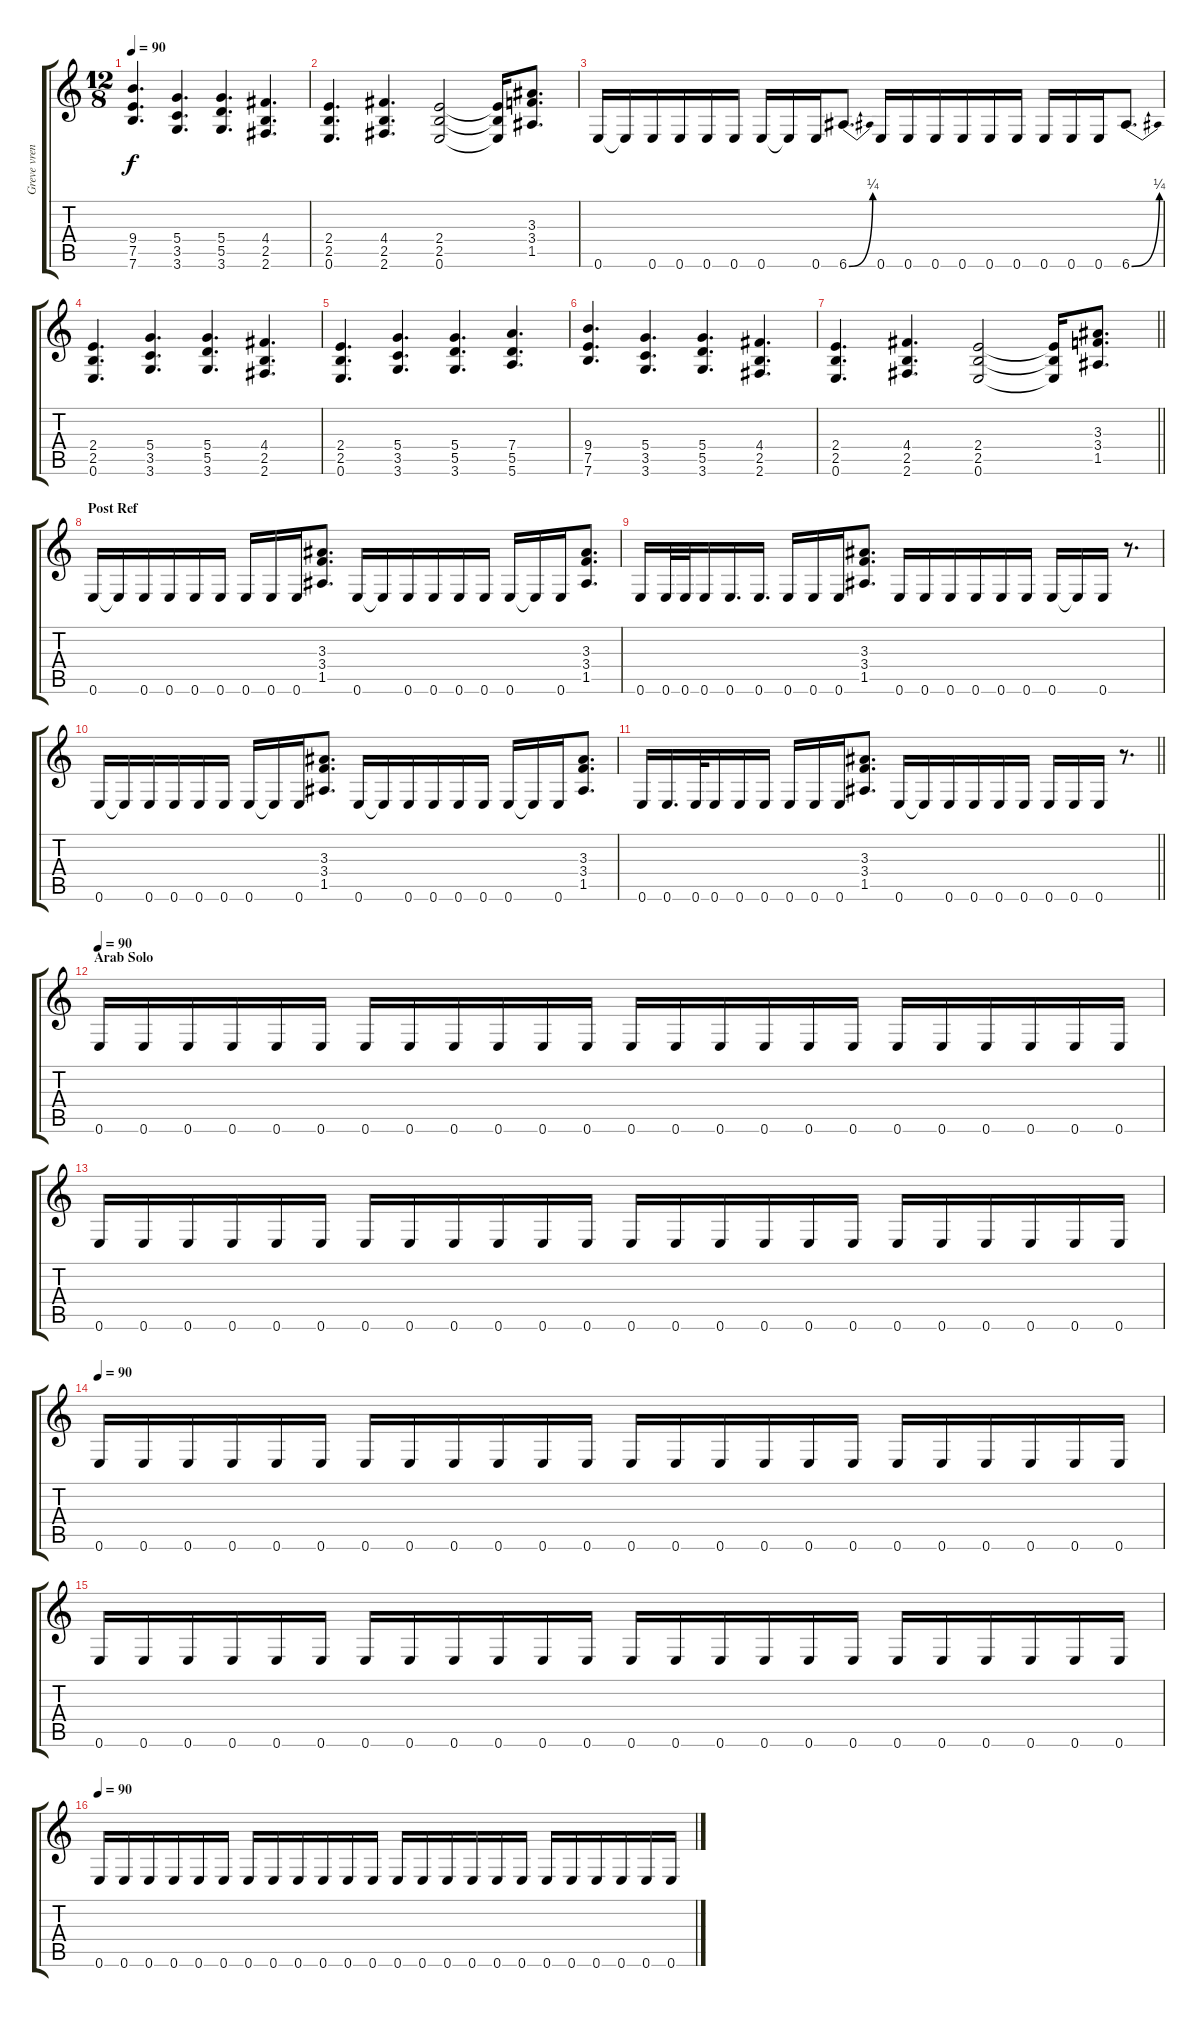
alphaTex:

\track ("Greve vreng" "Greve vren") {instrument distortionguitar}
\staff {score tabs}
\tuning (E4 B3 G3 D3 A2 E2) {hide}
\ts (12 8)
\tempo 90
\clef g2
\ks c
(9.4 7.5 7.6).4{d dy f} (5.4 3.5 3.6).4{d} (5.4 5.5 3.6).4{d} (4.4 2.5 2.6).4{d} |
(2.4 2.5 0.6).4{d} (4.4 2.5 2.6).4{d} (2.4 2.5 0.6).2 (2.4{t} 2.5{t} 0.6{t}).16 (3.3 3.4 1.5).8{d} |
0.6.16 0.6{t}.16 0.6.16 0.6.16 0.6.16 0.6.16 0.6.16 0.6{t}.16 0.6.16 6.6{be (bend 0 0 60 1)}.8{d} 0.6.16 0.6.16 0.6.16 0.6.16 0.6.16 0.6.16 0.6.16 0.6.16 0.6.16 6.6{be (bend 0 0 60 1)}.8{d} |
(2.4 2.5 0.6).4{d} (5.4 3.5 3.6).4{d} (5.4 5.5 3.6).4{d} (4.4 2.5 2.6).4{d} |
(2.4 2.5 0.6).4{d} (5.4 3.5 3.6).4{d} (5.4 5.5 3.6).4{d} (7.4 5.5 5.6).4{d} |
(9.4 7.5 7.6).4{d} (5.4 3.5 3.6).4{d} (5.4 5.5 3.6).4{d} (4.4 2.5 2.6).4{d} |
\barLineRight lightlight
(2.4 2.5 0.6).4{d} (4.4 2.5 2.6).4{d} (2.4 2.5 0.6).2 (2.4{t} 2.5{t} 0.6{t}).16 (3.3 3.4 1.5).8{d} |
\section ("" "Post Ref")
0.6.16 0.6{t}.16 0.6.16 0.6.16 0.6.16 0.6.16 0.6.16 0.6.16 0.6.16 (3.3 3.4 1.5).8{d} 0.6.16 0.6{t}.16 0.6.16 0.6.16 0.6.16 0.6.16 0.6.16 0.6{t}.16 0.6.16 (3.3 3.4 1.5).8{d} |
0.6.16 0.6.32 0.6.32 0.6.16 0.6.16{d} 0.6.16{d} 0.6.16 0.6.16 0.6.16 (3.3 3.4 1.5).8{d} 0.6.16 0.6.16 0.6.16 0.6.16 0.6.16 0.6.16 0.6.16 0.6{t}.16 0.6.16 r.8{d} |
0.6.16 0.6{t}.16 0.6.16 0.6.16 0.6.16 0.6.16 0.6.16 0.6{t}.16 0.6.16 (3.3 3.4 1.5).8{d} 0.6.16 0.6{t}.16 0.6.16 0.6.16 0.6.16 0.6.16 0.6.16 0.6{t}.16 0.6.16 (3.3 3.4 1.5).8{d} |
\barLineRight lightlight
0.6.16 0.6.16{d} 0.6.32 0.6.16 0.6.16 0.6.16 0.6.16 0.6.16 0.6.16 (3.3 3.4 1.5).8{d} 0.6.16 0.6{t}.16 0.6.16 0.6.16 0.6.16 0.6.16 0.6.16 0.6.16 0.6.16 r.8{d} |
\section ("" "Arab Solo")
\tempo 90
0.6.16 0.6.16 0.6.16 0.6.16 0.6.16 0.6.16 0.6.16 0.6.16 0.6.16 0.6.16 0.6.16 0.6.16 0.6.16 0.6.16 0.6.16 0.6.16 0.6.16 0.6.16 0.6.16 0.6.16 0.6.16 0.6.16 0.6.16 0.6.16 |
0.6.16 0.6.16 0.6.16 0.6.16 0.6.16 0.6.16 0.6.16 0.6.16 0.6.16 0.6.16 0.6.16 0.6.16 0.6.16 0.6.16 0.6.16 0.6.16 0.6.16 0.6.16 0.6.16 0.6.16 0.6.16 0.6.16 0.6.16 0.6.16 |
\tempo 90
0.6.16 0.6.16 0.6.16 0.6.16 0.6.16 0.6.16 0.6.16 0.6.16 0.6.16 0.6.16 0.6.16 0.6.16 0.6.16 0.6.16 0.6.16 0.6.16 0.6.16 0.6.16 0.6.16 0.6.16 0.6.16 0.6.16 0.6.16 0.6.16 |
0.6.16 0.6.16 0.6.16 0.6.16 0.6.16 0.6.16 0.6.16 0.6.16 0.6.16 0.6.16 0.6.16 0.6.16 0.6.16 0.6.16 0.6.16 0.6.16 0.6.16 0.6.16 0.6.16 0.6.16 0.6.16 0.6.16 0.6.16 0.6.16 |
\tempo 90
0.6.16 0.6.16 0.6.16 0.6.16 0.6.16 0.6.16 0.6.16 0.6.16 0.6.16 0.6.16 0.6.16 0.6.16 0.6.16 0.6.16 0.6.16 0.6.16 0.6.16 0.6.16 0.6.16 0.6.16 0.6.16 0.6.16 0.6.16 0.6.16
